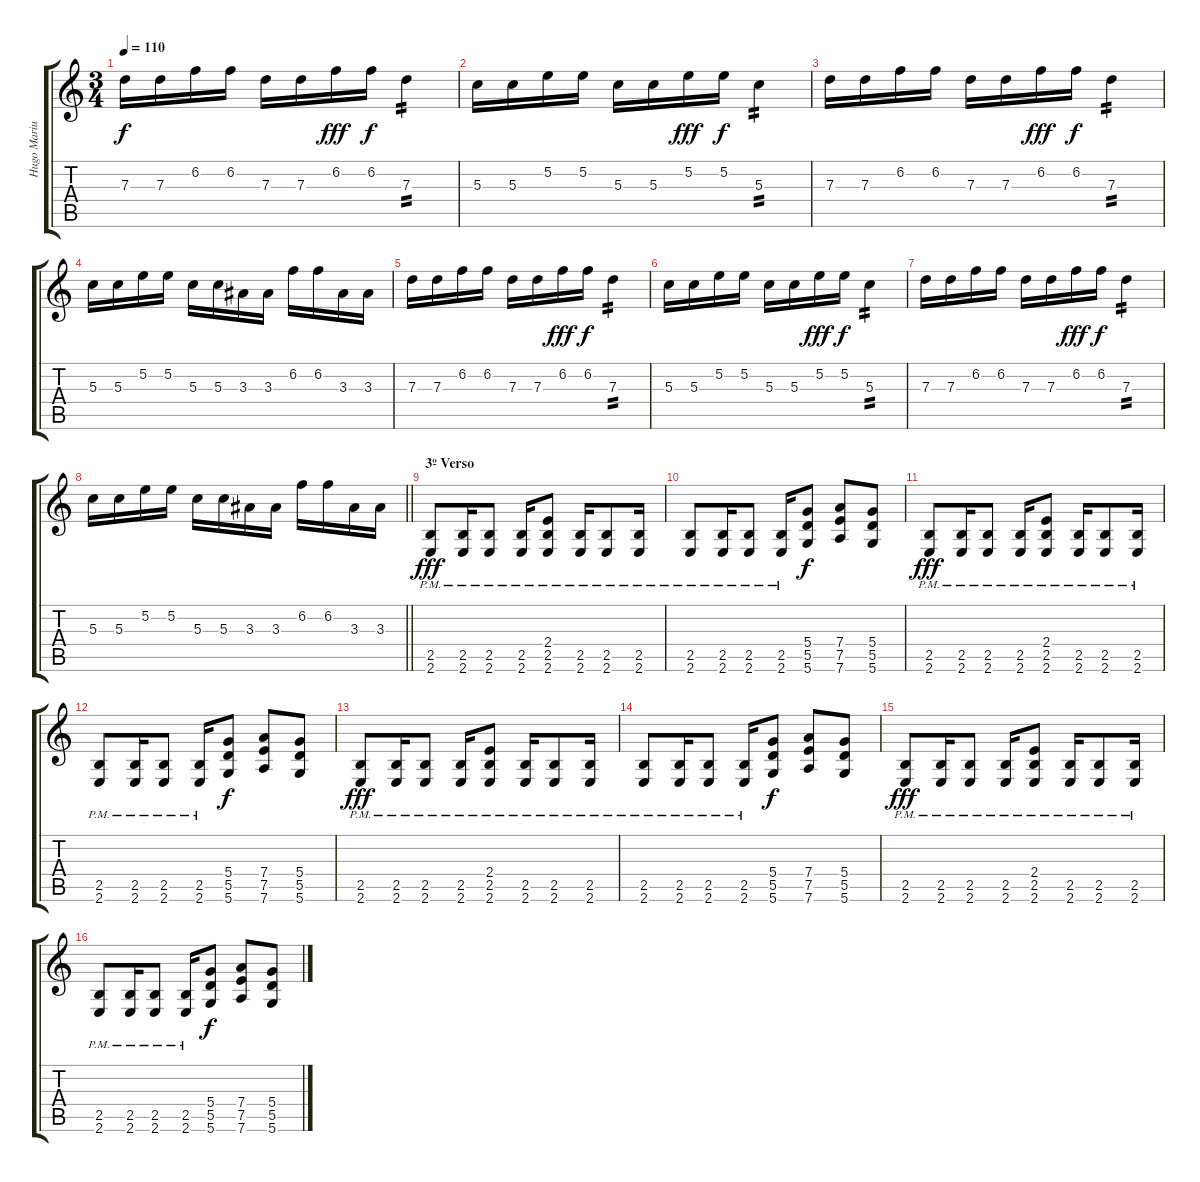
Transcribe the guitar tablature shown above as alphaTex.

\track ("Hugo Mariuti (Guitarra)" "Hugo Mariu") {instrument distortionguitar}
\staff {score tabs}
\tuning (E4 B3 G3 D3 A2 D2) {hide}
\ts (3 4)
\tempo 110
\clef g2
\ks c
7.3.16{dy f} 7.3.16 6.2.16 6.2.16 7.3.16 7.3.16 6.2.16{dy fff} 6.2.16{dy f} 7.3.4{tp 2} |
5.3.16 5.3.16 5.2.16 5.2.16 5.3.16 5.3.16 5.2.16{dy fff} 5.2.16{dy f} 5.3.4{tp 2} |
7.3.16 7.3.16 6.2.16 6.2.16 7.3.16 7.3.16 6.2.16{dy fff} 6.2.16{dy f} 7.3.4{tp 2} |
5.3.16 5.3.16 5.2.16 5.2.16 5.3.16 5.3.16 3.3.16 3.3.16 6.2.16 6.2.16 3.3.16 3.3.16 |
7.3.16 7.3.16 6.2.16 6.2.16 7.3.16 7.3.16 6.2.16{dy fff} 6.2.16{dy f} 7.3.4{tp 2} |
5.3.16 5.3.16 5.2.16 5.2.16 5.3.16 5.3.16 5.2.16{dy fff} 5.2.16{dy f} 5.3.4{tp 2} |
7.3.16 7.3.16 6.2.16 6.2.16 7.3.16 7.3.16 6.2.16{dy fff} 6.2.16{dy f} 7.3.4{tp 2} |
\barLineRight lightlight
5.3.16 5.3.16 5.2.16 5.2.16 5.3.16 5.3.16 3.3.16 3.3.16 6.2.16 6.2.16 3.3.16 3.3.16 |
\section ("" "3º Verso")
(2.5{pm} 2.6{pm}).8{dy fff} (2.5{pm} 2.6{pm}).16 (2.5{pm} 2.6{pm}).8 (2.5{pm} 2.6{pm}).16 (2.4{pm} 2.5{pm} 2.6{pm}).8 (2.5{pm} 2.6{pm}).16 (2.5{pm} 2.6{pm}).8 (2.5{pm} 2.6{pm}).16 |
(2.5{pm} 2.6{pm}).8 (2.5{pm} 2.6{pm}).16 (2.5{pm} 2.6{pm}).8 (2.5{pm} 2.6{pm}).16 (5.4 5.5 5.6).8{dy f} (7.4 7.5 7.6).8 (5.4 5.5 5.6).8 |
(2.5{pm} 2.6{pm}).8{dy fff} (2.5{pm} 2.6{pm}).16 (2.5{pm} 2.6{pm}).8 (2.5{pm} 2.6{pm}).16 (2.4{pm} 2.5{pm} 2.6{pm}).8 (2.5{pm} 2.6{pm}).16 (2.5{pm} 2.6{pm}).8 (2.5{pm} 2.6{pm}).16 |
(2.5{pm} 2.6{pm}).8 (2.5{pm} 2.6{pm}).16 (2.5{pm} 2.6{pm}).8 (2.5{pm} 2.6{pm}).16 (5.4 5.5 5.6).8{dy f} (7.4 7.5 7.6).8 (5.4 5.5 5.6).8 |
(2.5{pm} 2.6{pm}).8{dy fff} (2.5{pm} 2.6{pm}).16 (2.5{pm} 2.6{pm}).8 (2.5{pm} 2.6{pm}).16 (2.4{pm} 2.5{pm} 2.6{pm}).8 (2.5{pm} 2.6{pm}).16 (2.5{pm} 2.6{pm}).8 (2.5{pm} 2.6{pm}).16 |
(2.5{pm} 2.6{pm}).8 (2.5{pm} 2.6{pm}).16 (2.5{pm} 2.6{pm}).8 (2.5{pm} 2.6{pm}).16 (5.4 5.5 5.6).8{dy f} (7.4 7.5 7.6).8 (5.4 5.5 5.6).8 |
(2.5{pm} 2.6{pm}).8{dy fff} (2.5{pm} 2.6{pm}).16 (2.5{pm} 2.6{pm}).8 (2.5{pm} 2.6{pm}).16 (2.4{pm} 2.5{pm} 2.6{pm}).8 (2.5{pm} 2.6{pm}).16 (2.5{pm} 2.6{pm}).8 (2.5{pm} 2.6{pm}).16 |
(2.5{pm} 2.6{pm}).8 (2.5{pm} 2.6{pm}).16 (2.5{pm} 2.6{pm}).8 (2.5{pm} 2.6{pm}).16 (5.4 5.5 5.6).8{dy f} (7.4 7.5 7.6).8 (5.4 5.5 5.6).8
